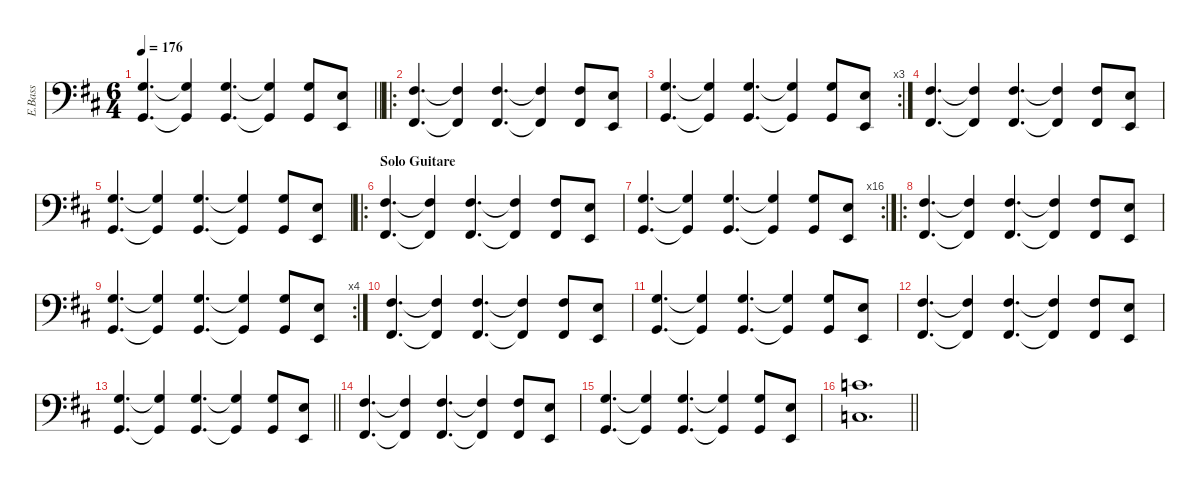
\hideDynamics
\bracketExtendMode groupsimilarinstruments
\otherSystemsTrackNameOrientation horizontal
\track ("E.Piano Bass" "E.Bass") {instrument electricpiano1}
\staff {score}
\tuning (C3 G2 D2 A1 E1 B0)
\displaytranspose 12
\ts (6 4)
\tempo 176
\clef f4
\barLineRight lightlight
\ks bminor
(5.3{acc forcenatural} 3.5{acc forcenatural}).4{d dy f beam Up} (5.3{t acc forcenatural} 3.5{t acc forcenatural}).4{beam Up} (5.3{acc forcenatural} 3.5{acc forcenatural}).4{d beam Up} (5.3{t acc forcenatural} 3.5{t acc forcenatural}).4{beam Up} (5.3{acc forcenatural} 3.5{acc forcenatural}).8{beam Up} (2.3{acc forcenatural} 0.5{acc forcenatural}).8{beam Up} |
\ro
(4.3{acc #} 2.5{acc #}).4{d beam Up} (4.3{t acc #} 2.5{t acc #}).4{beam Up} (4.3{acc #} 2.5{acc #}).4{d beam Up} (4.3{t acc #} 2.5{t acc #}).4{beam Up} (4.3{acc #} 2.5{acc #}).8{beam Up} (2.3{acc forcenatural} 0.5{acc forcenatural}).8{beam Up} |
\rc 3
(5.3{acc forcenatural} 3.5{acc forcenatural}).4{d beam Up} (5.3{t acc forcenatural} 3.5{t acc forcenatural}).4{beam Up} (5.3{acc forcenatural} 3.5{acc forcenatural}).4{d beam Up} (5.3{t acc forcenatural} 3.5{t acc forcenatural}).4{beam Up} (5.3{acc forcenatural} 3.5{acc forcenatural}).8{beam Up} (2.3{acc forcenatural} 0.5{acc forcenatural}).8{beam Up} |
(4.3{acc #} 2.5{acc #}).4{d beam Up} (4.3{t acc #} 2.5{t acc #}).4{beam Up} (4.3{acc #} 2.5{acc #}).4{d beam Up} (4.3{t acc #} 2.5{t acc #}).4{beam Up} (4.3{acc #} 2.5{acc #}).8{beam Up} (2.3{acc forcenatural} 0.5{acc forcenatural}).8{beam Up} |
(5.3{acc forcenatural} 3.5{acc forcenatural}).4{d beam Up} (5.3{t acc forcenatural} 3.5{t acc forcenatural}).4{beam Up} (5.3{acc forcenatural} 3.5{acc forcenatural}).4{d beam Up} (5.3{t acc forcenatural} 3.5{t acc forcenatural}).4{beam Up} (5.3{acc forcenatural} 3.5{acc forcenatural}).8{beam Up} (2.3{acc forcenatural} 0.5{acc forcenatural}).8{beam Up} |
\ro
\section ("" "Solo Guitare")
(4.3{acc #} 2.5{acc #}).4{d beam Up} (4.3{t acc #} 2.5{t acc #}).4{beam Up} (4.3{acc #} 2.5{acc #}).4{d beam Up} (4.3{t acc #} 2.5{t acc #}).4{beam Up} (4.3{acc #} 2.5{acc #}).8{beam Up} (2.3{acc forcenatural} 0.5{acc forcenatural}).8{beam Up} |
\rc 16
(5.3{acc forcenatural} 3.5{acc forcenatural}).4{d beam Up} (5.3{t acc forcenatural} 3.5{t acc forcenatural}).4{beam Up} (5.3{acc forcenatural} 3.5{acc forcenatural}).4{d beam Up} (5.3{t acc forcenatural} 3.5{t acc forcenatural}).4{beam Up} (5.3{acc forcenatural} 3.5{acc forcenatural}).8{beam Up} (2.3{acc forcenatural} 0.5{acc forcenatural}).8{beam Up} |
\ro
(4.3{acc #} 2.5{acc #}).4{d beam Up} (4.3{t acc #} 2.5{t acc #}).4{beam Up} (4.3{acc #} 2.5{acc #}).4{d beam Up} (4.3{t acc #} 2.5{t acc #}).4{beam Up} (4.3{acc #} 2.5{acc #}).8{beam Up} (2.3{acc forcenatural} 0.5{acc forcenatural}).8{beam Up} |
\rc 4
(5.3{acc forcenatural} 3.5{acc forcenatural}).4{d beam Up} (5.3{t acc forcenatural} 3.5{t acc forcenatural}).4{beam Up} (5.3{acc forcenatural} 3.5{acc forcenatural}).4{d beam Up} (5.3{t acc forcenatural} 3.5{t acc forcenatural}).4{beam Up} (5.3{acc forcenatural} 3.5{acc forcenatural}).8{beam Up} (2.3{acc forcenatural} 0.5{acc forcenatural}).8{beam Up} |
(4.3{acc #} 2.5{acc #}).4{d beam Up} (4.3{t acc #} 2.5{t acc #}).4{beam Up} (4.3{acc #} 2.5{acc #}).4{d beam Up} (4.3{t acc #} 2.5{t acc #}).4{beam Up} (4.3{acc #} 2.5{acc #}).8{beam Up} (2.3{acc forcenatural} 0.5{acc forcenatural}).8{beam Up} |
(5.3{acc forcenatural} 3.5{acc forcenatural}).4{d beam Up} (5.3{t acc forcenatural} 3.5{t acc forcenatural}).4{beam Up} (5.3{acc forcenatural} 3.5{acc forcenatural}).4{d beam Up} (5.3{t acc forcenatural} 3.5{t acc forcenatural}).4{beam Up} (5.3{acc forcenatural} 3.5{acc forcenatural}).8{beam Up} (2.3{acc forcenatural} 0.5{acc forcenatural}).8{beam Up} |
(4.3{acc #} 2.5{acc #}).4{d beam Up} (4.3{t acc #} 2.5{t acc #}).4{beam Up} (4.3{acc #} 2.5{acc #}).4{d beam Up} (4.3{t acc #} 2.5{t acc #}).4{beam Up} (4.3{acc #} 2.5{acc #}).8{beam Up} (2.3{acc forcenatural} 0.5{acc forcenatural}).8{beam Up} |
\barLineRight lightlight
(5.3{acc forcenatural} 3.5{acc forcenatural}).4{d beam Up} (5.3{t acc forcenatural} 3.5{t acc forcenatural}).4{beam Up} (5.3{acc forcenatural} 3.5{acc forcenatural}).4{d beam Up} (5.3{t acc forcenatural} 3.5{t acc forcenatural}).4{beam Up} (5.3{acc forcenatural} 3.5{acc forcenatural}).8{beam Up} (2.3{acc forcenatural} 0.5{acc forcenatural}).8{beam Up} |
(4.3{acc #} 2.5{acc #}).4{d beam Up} (4.3{t acc #} 2.5{t acc #}).4{beam Up} (4.3{acc #} 2.5{acc #}).4{d beam Up} (4.3{t acc #} 2.5{t acc #}).4{beam Up} (4.3{acc #} 2.5{acc #}).8{beam Up} (2.3{acc forcenatural} 0.5{acc forcenatural}).8{beam Up} |
(5.3{acc forcenatural} 3.5{acc forcenatural}).4{d beam Up} (5.3{t acc forcenatural} 3.5{t acc forcenatural}).4{beam Up} (5.3{acc forcenatural} 3.5{acc forcenatural}).4{d beam Up} (5.3{t acc forcenatural} 3.5{t acc forcenatural}).4{beam Up} (5.3{acc forcenatural} 3.5{acc forcenatural}).8{beam Up} (2.3{acc forcenatural} 0.5{acc forcenatural}).8{beam Up} |
\barLineRight lightlight
(5.2{acc forcenatural} 3.4{acc forcenatural}).1{d beam Down}
